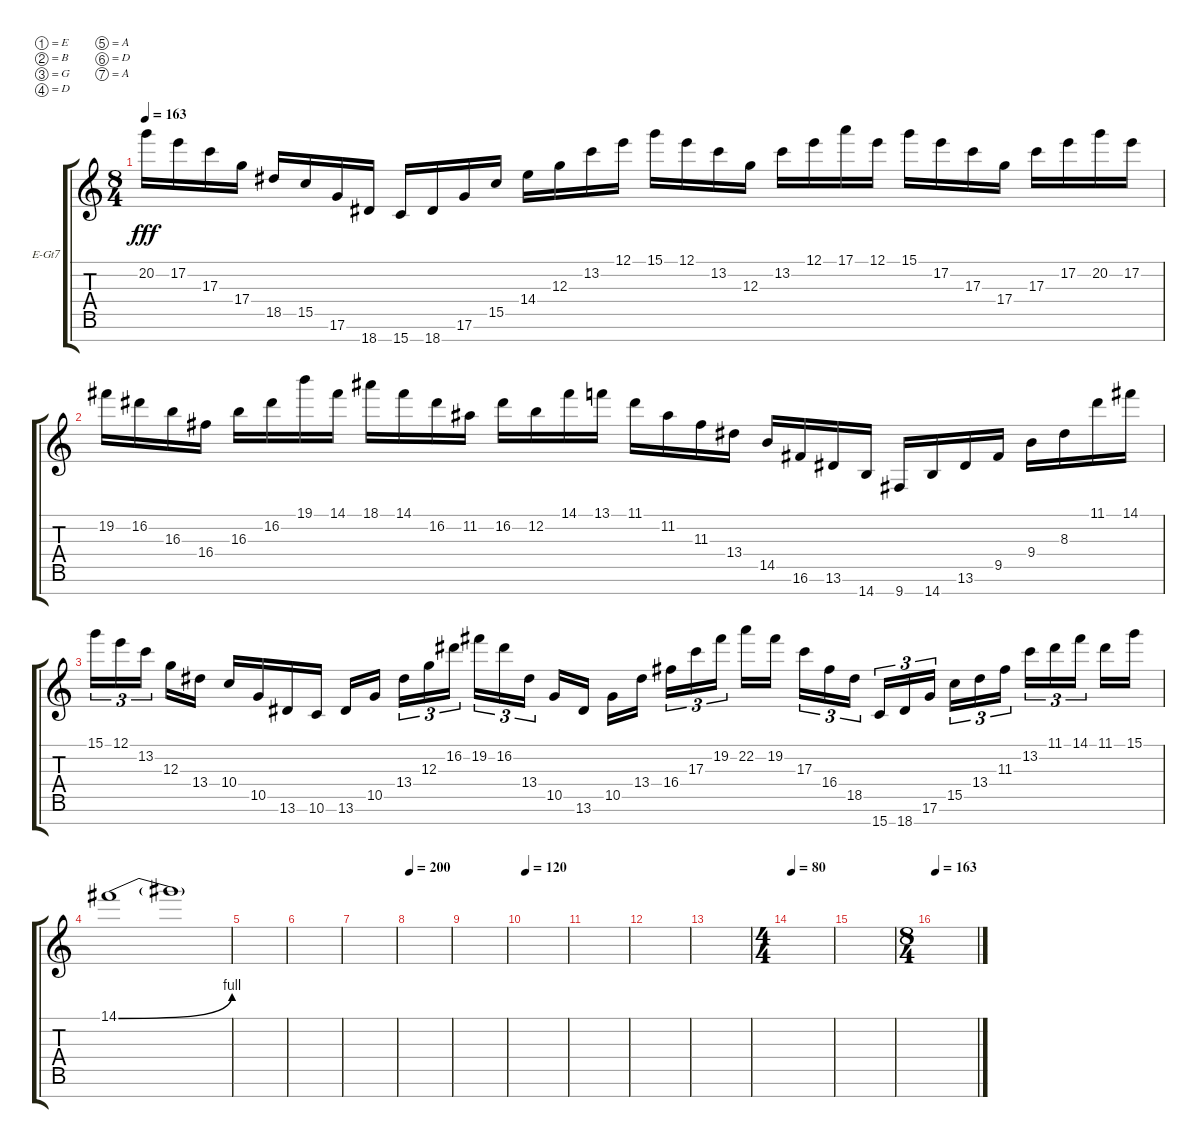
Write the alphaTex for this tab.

\defaultSystemsLayout 4
\bracketExtendMode groupsimilarinstruments
\firstSystemTrackNameOrientation horizontal
\otherSystemsTrackNameOrientation horizontal
\track ("Electric Guitar" "E-Gt7") {instrument distortionguitar}
\staff {score tabs}
\tuning (E4 B3 G3 D3 A2 D2 A1)
\ts (8 4)
\tempo 163
\clef g2
\ks c
20.2.16{dy fff} 17.2.16 17.3.16 17.4.16 18.5.16 15.5.16 17.6.16 18.7.16 15.7.16 18.7.16 17.6.16 15.5.16 14.4.16 12.3.16 13.2.16 12.1.16 15.1.16 12.1.16 13.2.16 12.3.16 13.2.16 12.1.16 17.1.16 12.1.16 15.1.16 17.2.16 17.3.16 17.4.16 17.3.16 17.2.16 20.2.16 17.2.16 |
19.2.16 16.2.16 16.3.16 16.4.16 16.3.16 16.2.16 19.1.16 14.1.16 18.1.16 14.1.16 16.2.16 11.2.16 16.2.16 12.2.16 14.1.16 13.1.16 11.1.16 11.2.16 11.3.16 13.4.16 14.5.16 16.6.16 13.6.16 14.7.16 9.7.16 14.7.16 13.6.16 9.5.16 9.4.16 8.3.16 11.1.16 14.1.16 |
15.1.16{tu (3 2)} 12.1.16{tu (3 2)} 13.2.16{tu (3 2)} 12.3.16 13.4.16 10.4.16 10.5.16 13.6.16 10.6.16 13.6.16 10.5.16 13.4.16{tu (3 2)} 12.3.16{tu (3 2)} 16.2.16{tu (3 2)} 19.2.16{tu (3 2)} 16.2.16{tu (3 2)} 13.4.16{tu (3 2)} 10.5.16 13.6.16 10.5.16 13.4.16 16.4.16{tu (3 2)} 17.3.16{tu (3 2)} 19.2.16{tu (3 2)} 22.2.16 19.2.16 17.3.16{tu (3 2)} 16.4.16{tu (3 2)} 18.5.16{tu (3 2)} 15.7.16{tu (3 2)} 18.7.16{tu (3 2)} 17.6.16{tu (3 2)} 15.5.16{tu (3 2)} 13.4.16{tu (3 2)} 11.3.16{tu (3 2)} 13.2.16{tu (3 2)} 11.1.16{tu (3 2)} 14.1.16{tu (3 2)} 11.1.16 15.1.16 |
14.1{be (bend 0 0 60 4)}.1 14.1{t}.1 |
|
|
|
\tempo 200
|
|
\tempo 120
|
|
|
|
\ts (4 4)
\tempo 80
|
|
\ts (8 4)
\tempo 163
